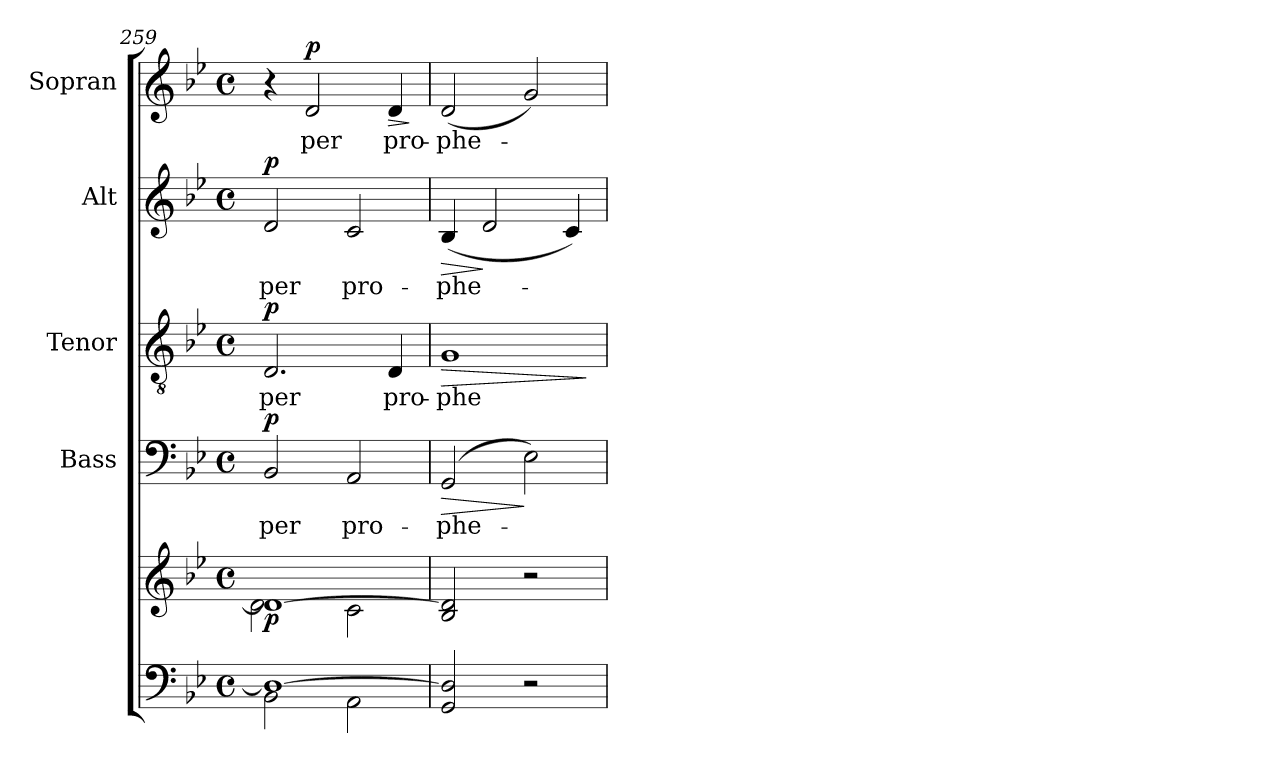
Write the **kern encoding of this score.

**kern	**kern	**dynam	**kern	**text	**dynam	**kern	**text	**dynam	**kern	**text	**dynam	**kern	**text	**dynam
*part5	*part5	*part5	*part4	*part4	*part4	*part3	*part3	*part3	*part2	*part2	*part2	*part1	*part1	*part1
*staff6	*staff5	*staff5/6	*staff4	*staff4	*staff4	*staff3	*staff3	*staff3	*staff2	*staff2	*staff2	*staff1	*staff1	*staff1
*	*	*	*I"Bass	*	*	*I"Tenor	*	*	*I"Alt	*	*	*I"Sopran	*	*
*	*	*	*I'B.	*	*	*I'T.	*	*	*I'A.	*	*	*I'S.	*	*
*clefF4	*clefG2	*	*clefF4	*	*	*clefGv2	*	*	*clefG2	*	*	*clefG2	*	*
*k[b-e-]	*k[b-e-]	*	*k[b-e-]	*	*	*k[b-e-]	*	*	*k[b-e-]	*	*	*k[b-e-]	*	*
*B-:	*B-:	*	*B-:	*	*	*B-:	*	*	*B-:	*	*	*B-:	*	*
*M4/4	*M4/4	*	*M4/4	*	*	*M4/4	*	*	*M4/4	*	*	*M4/4	*	*
*met(c)	*met(c)	*	*met(c)	*	*	*met(c)	*	*	*met(c)	*	*	*met(c)	*	*
=259	=259	=259	=259	=259	=259	=259	=259	=259	=259	=259	=259	=259	=259	=259
*^	*^	*	*	*	*	*	*	*	*	*	*	*	*	*
!	!	!	!	!LO:DY:b	!	!LO:LY:b	!LO:DY:a	!	!LO:LY:b	!LO:DY:a	!	!LO:LY:b	!LO:DY:a	!	!	!
1D_	2BB-\	1d_	2d\	p	2BB-/	per	p	2.D/	per	p	2d/	per	p	4r	.	.
!	!	!	!	!	!	!	!	!	!	!	!	!	!	!	!LO:LY:b	!LO:DY:a
.	.	.	.	.	.	.	.	.	.	.	.	.	.	2d/	per	p
!	!	!	!	!	!	!LO:LY:b	!	!	!	!	!	!LO:LY:b	!	!	!	!
.	2AA\	.	2c\	.	2AA/	pro-	.	.	.	.	2c/	pro-	.	.	.	.
!	!	!	!	!	!	!	!	!	!LO:LY:b	!	!	!	!	!	!LO:LY:b	!LO:HP:b
.	.	.	.	.	.	.	.	4D/	pro-	.	.	.	.	4d/	pro-	>
*v	*v	*	*	*	*	*	*	*	*	*	*	*	*	*	*	*
*	*v	*v	*	*	*	*	*	*	*	*	*	*	*	*	*
.	.	.	.	.	.	.	.	.	.	.	.	.	.	]
!!LO:PB:g=z
=260	=260	=260	=260	=260	=260	=260	=260	=260	=260	=260	=260	=260	=260	=260
!	!	!	!	!LO:LY:b	!LO:HP:b	!	!LO:LY:b	!LO:HP:b	!	!LO:LY:b	!LO:HP:b	!	!LO:LY:b	!
2GG/ 2D/]	2B-/ 2d/]	.	(2GG/	-phe-	>	1G	-phe-	>	(4B-/	-phe-	>	(<2d/	-phe-	.
.	.	.	.	.	.	.	.	.	2d/	.	]	.	.	.
2r	2r	.	2E-\)	.	]	.	.	.	.	.	.	2g/)	.	.
.	.	.	.	.	.	.	.	.	4c/)	.	.	.	.	.
.	.	.	.	.	.	.	.	]	.	.	.	.	.	.
=	=	=	=	=	=	=	=	=	=	=	=	=	=	=
*-	*-	*-	*-	*-	*-	*-	*-	*-	*-	*-	*-	*-	*-	*-
